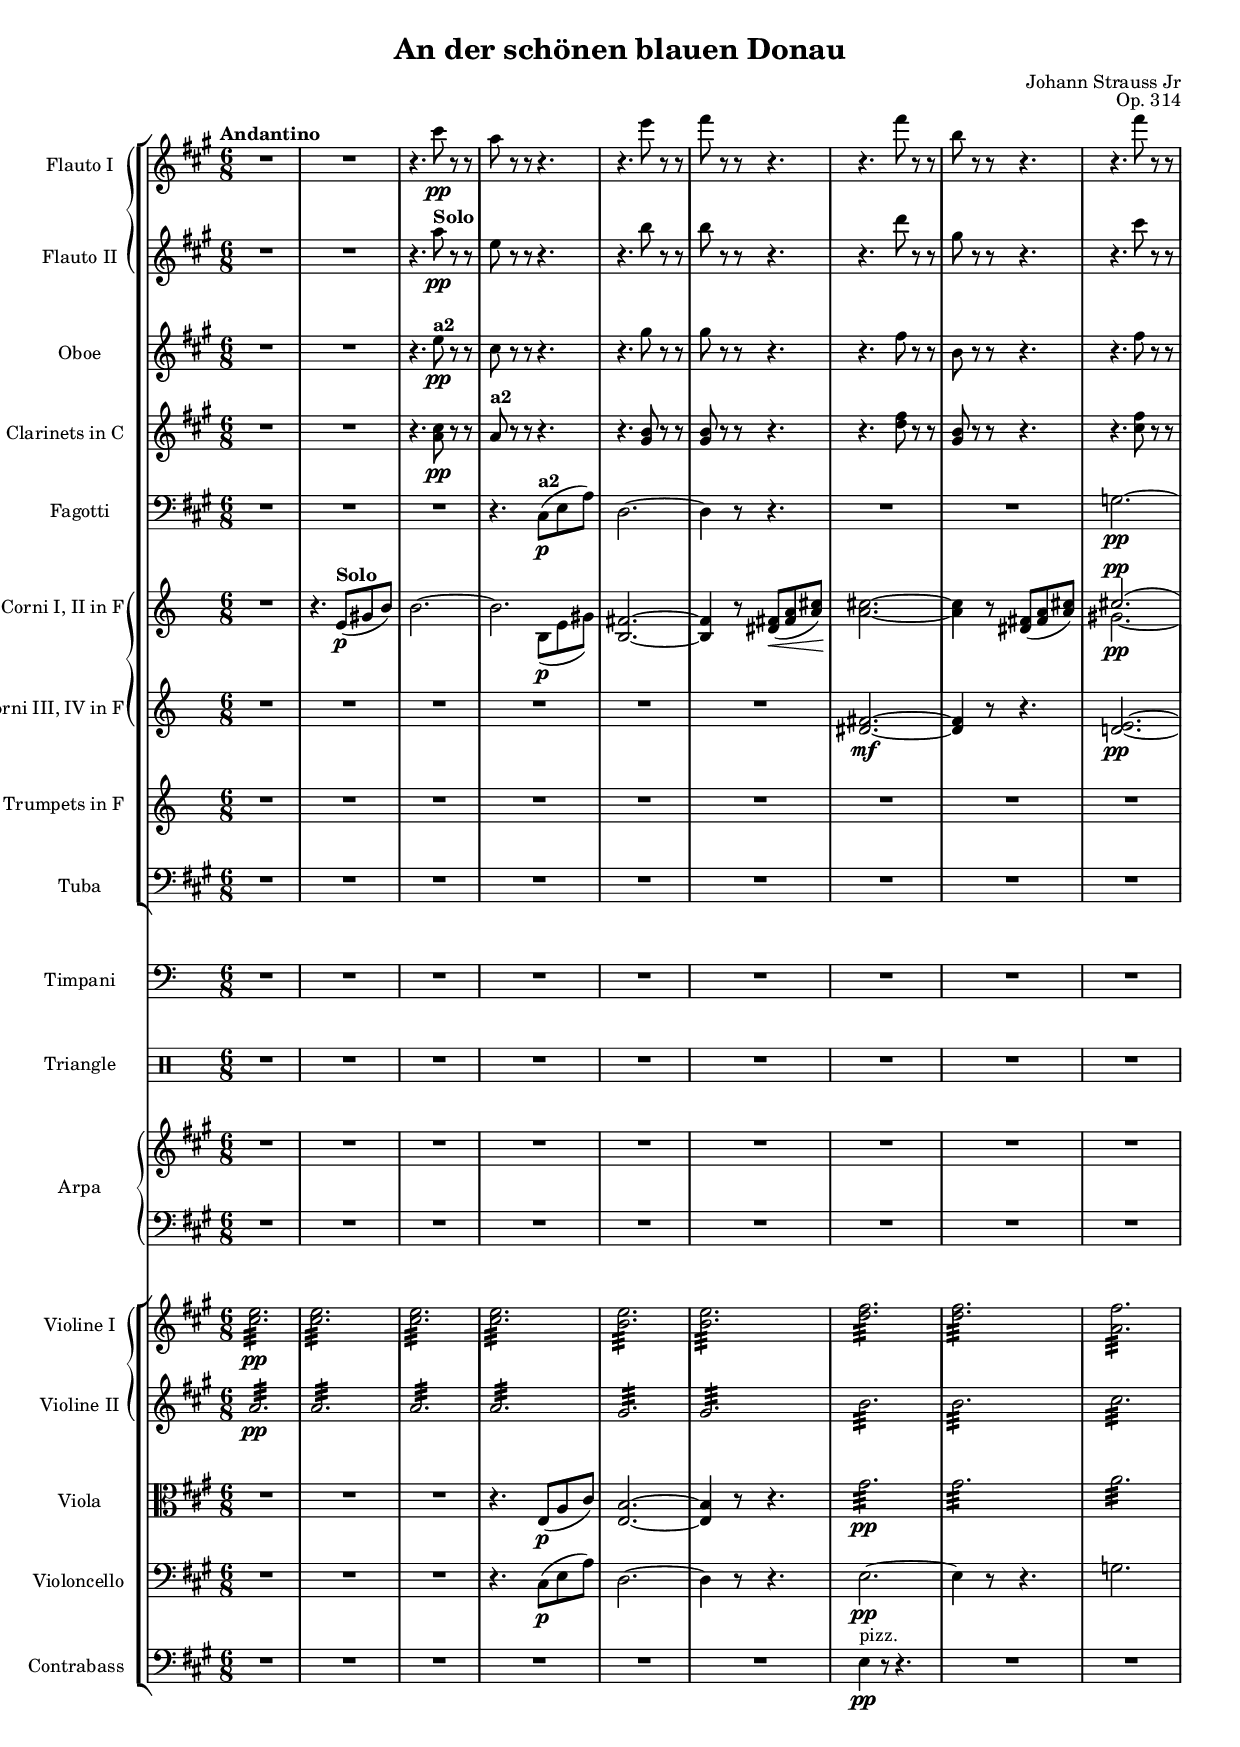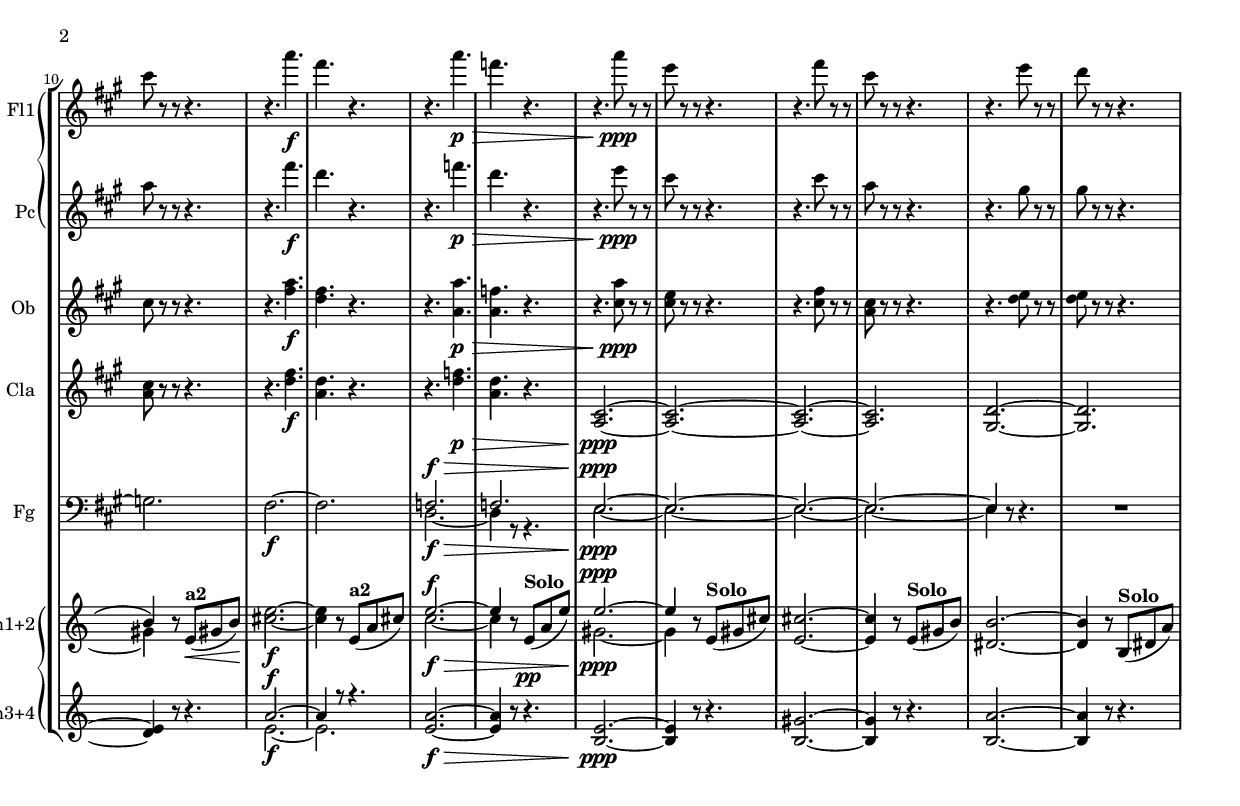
\version "2.22.0"

\language "italiano"

flautoI_intro = \relative do'''
{
    \key la \major
    \time 6/8
    \tempo "Andantino"
    
    R2. * 2 |
    r4. dod8-\pp r r |
    la r r r4. |
    r mi'8 r r |
    fad r r r4. |
    r fad8 r r |
    si, r r r4. |
    r fad'8 r r |
    dod r r r4. |
    r la'-\f |
    fad r |
    r la-\p-\> |
    fa r |
    r la8-\ppp r r |
    mi r r r4. |
    r fad8 r r |
    dod r r r4. |
    r mi8 r r |
    re r r r4. |
}

flautoII_intro = \relative do'''
{
    \key la \major
    \time 6/8
    \tempo "Andantino"
    
    R2. * 2 |
    r4. la8-\pp r r |
    mi r r r4. |
    r si'8 r r |
    si r r r4. |
    r re8 r r |
    sold, r r r4. |
    r dod8 r r |
    la r r r4. |
    r fad'-\f |
    re r |
    r fa-\p-\> |
    re r |
    r mi8-\ppp r r |
    dod r r r4. |
    r dod8 r r |
    la r r r4. |
    r sold8 r r |
    sold r r r4. |
}

piccolo_intro = \relative do'''
{
    \key la \major
    \time 6/8
    \tempo "Andantino"
    
    R2. * 20 |

}

\language "italiano"

oboeI_intro = \relative do''
{
    \key la \major
    \time 6/8
    \tempo "Andantino"
    
    R2. * 2 |
    r4. mi8-\pp r r |
    dod r r r4. |
    r sold'8 r r |
    sold r r r4. |
    r fad8 r r |
    si, r r r4. |
    r fad'8 r r |
    dod8 r r r4. |
    r la'-\f |
    fad r |
    r la-\p-\> |
    fa r |
    r la8-\ppp r r |
    mi r r r4. |
    r fad8 r r |
    dod r r r4. |
    r mi8 r r |
    mi r r r4. |
}

oboeII_intro = \relative do''
{
    \key la \major
    \time 6/8
    \tempo "Andantino"
    
    R2. * 2 |
    r4. mi8-\pp r r |
    dod r r r4. |
    r sold'8 r r |
    sold r r r4. |
    r fad8 r r |
    si, r r r4. |
    r fad'8 r r |
    dod r r r4. |
    r fad-\f |
    re r |
    r la-\p-\> |
    la r |
    r dod8-\ppp r r |
    dod r r r4. |
    r dod8 r r |
    la r r r4. |
    r re8 r r |
    re r r r4. |
}

\language "italiano"

clarinetI_intro = \relative do''
{
    \key la \major
    \time 6/8
    \tempo "Andantino"
    
    R2. * 2 |
    r4. dod8-\pp r r |
    la r r r4. |
    r si8 r r |
    si r r r4. |
    r fad'8 r r |
    si, r r r4. |
    r fad'8 r r |
    dod r r r4. |
    r fad-\f |
    re r |
    r fa-\p-\> |
    re r |
    dod,2.-\ppp ~ |
    dod ~ |
    dod ~ |
    dod |
    re ~ |
    re |
}

clarinetII_intro = \relative do''
{
    \key la \major
    \time 6/8
    \tempo "Andantino"
    
    R2. * 2 |
    r4. la8-\pp r r |
    la r r r4. |
    r sold8 r r |
    sold r r r4. |
    r re'8 r r |
    sold, r r r4. |
    r dod8 r r |
    la r r r4. |
    r re-\f |
    la r |
    r re-\p-\> |
    la r |
    la,2.-\ppp ~ |
    la ~ |
    la ~ |
    la |
    sold ~ |
    sold |
}

\language "italiano"

fagottoI_intro = \relative do
{
    \clef bass
    \key la \major
    \time 6/8
    \tempo "Andantino"
    
    R2. * 3 |
    r4. dod8-\p( mi la) |
    re,2. ~ |
    re4 r8 r4. |
    R2. * 2 |
    sol2.-\pp ~ |
    sol |
    fad-\f ~ |
    fad |
    fa-\f-\> |
    fa |
    mi-\ppp ~ |
    mi ~ |
    mi ~ |
    mi ~ |
    mi4 r8 r4. |
    R2. |
}

fagottoII_intro = \relative do
{
    \clef bass
    \key la \major
    \time 6/8
    \tempo "Andantino"
    
    R2. * 3 |
    r4. dod8-\p( mi la) |
    re,2. ~ |
    re4 r8 r4. |
    R2. * 2 |
    sol2.-\pp ~ |
    sol |
    fad-\f ~ |
    fad |
    re-\f-\> ~ |
    re4 r8 r4. |
    mi2.-\ppp ~ |
    mi ~ |
    mi ~ |
    mi ~ |
    mi4 r8 r4. |
    R2. |
}

\language "italiano"

cornoI_intro = \relative do'
{
    \transposition fa
    \time 6/8
    \tempo "Andantino"
    
    R2. |
    r4. mi8-\p( sold si) |
    si2. ~ |
    si |
    fad ~ |
    fad4 r8 fad-\<( la dod) |
    dod2.-\! ~ |
    dod4 r8 fad,( la dod) |
    dod2.-\pp( |
    si4) r8 mi,-\<( sold si) |
    mi2.-\f ~ |
    mi4 r8 mi,( la dod) |
    mi2.-\f ~ |
    mi4 r8 mi,-\pp( la mi') |
    mi2.-\ppp ~ |
    mi4 r8 mi,( sold dod) |
    dod2. ~ |
    dod4 r8 mi,( sold si) |
    si2. ~ |
    si4 r8 si,( red la') |
}

cornoII_intro = \relative do'
{
    \transposition fa
    \time 6/8
    \tempo "Andantino"
    
    R2. * 3 |
    r4. si8-\p( mi sold) |
    si,2. ~ |
    si4 r8 red-\<( fad la) |
    la2.-\! ~ |
    la4 r8 red,( fad la) |
    sold2.-\pp ~ | 
    sold4 r8 mi-\<( sold si) |
    dod2.-\f ~ |
    dod4 r8 mi,( la dod) |
    do2.-\f-\> ~ |
    do4 r8 r4. |
    sold2.-\ppp ~ |
    sold4 r8 r4. |
    mi2. ~ |
    mi4 r8 r4. |
    red2. ~ |
    red4 r8 r4. |
}

cornoIII_intro = \relative do'
{
    \transposition fa
    \time 6/8
    \tempo "Andantino"
    
    R2. * 6 |
    fad2.-\mf ~ |
    fad4 r8 r4. |
    mi2.-\pp ~ |
    mi4 r8 r4. |
    la2.-\f ~ |
    la4 r8 r4. |
    la2.-\f-\> ~ |
    la4 r8 r4. |
    mi2.-\ppp ~ |
    mi4 r8 r4. |
    sold2. ~ |
    sold4 r8 r4. |
    la2. ~ |
    la4 r8 r4. |
}

cornoIV_intro = \relative do'
{
    \transposition fa
    \time 6/8
    \tempo "Andantino"
    
    R2. * 6 |
    red2.-\mf ~ |
    red4 r8 r4. |
    re!2.-\pp ~ |
    re4 r8 r4. |
    mi2.-\f ~ |
    mi |
    mi-\f-\> ~ |
    mi4 r8 r4. |
    si2.-\ppp ~ |
    si4 r8 r4. |
    si2. ~ |
    si4 r8 r4. |
    si2. ~ |
    si4 r8 r4. |
}

\language "italiano"

trumpetI_intro = \relative do'
{
    \transposition fa
    \time 6/8
    \tempo "Andantino"
    
    R2. * 9 |
}

trumpetII_intro = \relative do'
{
    \transposition fa
    \time 6/8
    \tempo "Andantino"
    
    R2. * 9 |
}

\language "italiano"

tuba_intro = \relative do
{
    \clef bass
    \key la \major
    \time 6/8
    \tempo "Andantino"
    
    R2. * 9 |
}

\language "italiano"

timpani_intro = \relative do
{
    \clef bass
    \time 6/8
    \tempo "Andantino"
    
    R2. * 9 |
}

triangle_intro = \relative do'
{
    \time 6/8
    \tempo "Andantino"
    
    R2. * 9 |
}

drum_intro = \relative do'
{
    \time 6/8
    \tempo "Andantino"
}

bass_drum_intro = \relative do'
{
    \time 6/8
    \tempo "Andantino"
}

\language "italiano"

harp_right_intro = \relative do''
{
    \key la \major
    \time 6/8
    \tempo "Andantino"
    
    R2. * 9 |
}

harp_left_intro = \relative do'
{
    \clef bass
    \key la \major
    \time 6/8
    
    R2. * 9 |
}

\language "italiano"

violinI_intro = \relative do''
{
    \key la \major
    \time 6/8
    \tempo "Andantino"
    
    <dod mi>2.:32-\pp |
    <dod mi>:32 |
    <dod mi>:32 |
    <dod mi>:32 |
    <si mi>:32 |
    <si mi>:32 |
    <re fad>:32 |
    <re fad>:32 |
    <la fad'>:32 |
}

violinII_intro = \relative do''
{
    \key la \major
    \time 6/8
    \tempo "Andantino"
    
    la2.:32-\pp |    
    la:32 |
    la:32 |
    la:32 |
    sold:32 |
    sold:32 |
    si:32 |
    si:32 |
    dod:32 |
}

\language "italiano"

viola_intro = \relative do
{
    \clef alto
    \key la \major
    \time 6/8
    \tempo "Andantino"
    
    R2. * 3 |
    r4. mi8-\p( la dod) |
    <mi, si'>2. ~ |
    <mi si'>4 r8 r4. |
    sold'2.:32-\pp |
    sold:32 |
    la:32 |
}

\language "italiano"

cello_intro = \relative do
{
    \clef bass
    \key la \major
    \time 6/8
    \tempo "Andantino"
    
    R2. * 3 |
    r4. dod8-\p( mi la) |
    re,2. ~ |
    re4 r8 r4. |
    mi2.-\pp ~ |
    mi4 r8 r4. |
    sol2. 
}

\language "italiano"

bass_intro = \relative do
{
    \clef bass
    \key la \major
    \time 6/8
    \tempo "Andantino"
    
    R2. * 6 |
    mi4-\pp^\markup { "pizz." } r8 r4. |
    R2. * 2 |
}


#(set-global-staff-size 16)

\header
{
    title = "An der schönen blauen Donau"
    composer = "Johann Strauss Jr"
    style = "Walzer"
    opus = "Op. 314"
}

\score
{
    <<
        \new StaffGroup
        <<
            \new GrandStaff
            <<
                \new Staff
                {
                    \set Staff.instrumentName = "Flauto I"
                    \set Staff.shortInstrumentName = "Fl1"
                    \flautoI_intro
                }
                \new Staff
                {
                    \set Staff.instrumentName = "Flauto II"
                    \set Staff.shortInstrumentName = "Pc"
                    \partCombine
                    \flautoII_intro
                    \piccolo_intro
                }
            >>
            \new Staff
            {
                \set Staff.instrumentName = "Oboe"
                \set Staff.shortInstrumentName = "Ob"
                \partCombine
                \oboeI_intro
                \oboeII_intro
            }
            \new Staff
            {
                \set Staff.instrumentName = "Clarinets in C"
                \set Staff.shortInstrumentName = "Cla"
                \partCombine
                \clarinetI_intro
                \clarinetII_intro
            }
            \new Staff
            {
                \set Staff.instrumentName = "Fagotti"
                \set Staff.shortInstrumentName = "Fg"
                \partCombine
                \fagottoI_intro
                \fagottoII_intro
            }
            \new GrandStaff
            <<
                \new Staff
                {
                    \set Staff.instrumentName = "Corni I, II in F"
                    \set Staff.shortInstrumentName = "Crn1+2"
                    \partCombine
                    \cornoI_intro
                    \cornoII_intro
                }
                \new Staff
                {
                    \set Staff.instrumentName = "Corni III, IV in F"
                    \set Staff.shortInstrumentName = "Crn3+4"
                    \partCombine
                    \cornoIII_intro
                    \cornoIV_intro
                }
            >>
            \new Staff
            {
                \set Staff.instrumentName = "Trumpets in F"
                \set Staff.shortInstrumentName = "Trp"
                \partCombine
                \trumpetI_intro
                \trumpetII_intro
            }
            \new Staff
            {
                \set Staff.instrumentName = "Tuba"
                \set Staff.shortInstrumentName = "Tb"
                \tuba_intro
            }
        >>
        \new Staff
        {
            \set Staff.instrumentName = "Timpani"
            \set Staff.shortInstrumentName = "Tp"
            \timpani_intro
        }
        \new DrumStaff
        {
            \set DrumStaff.instrumentName = "Triangle"
            \set DrumStaff.shortInstrumentName = "Trg"
            \triangle_intro
        }
%         \new DrumStaff
%         {
%             \set DrumStaff.instrumentName = "Rullante"
%             \set DrumStaff.shortInstrumentName = "Rl"
%             \drum_intro
%         }
        \new PianoStaff
        <<
            \set PianoStaff.instrumentName = "Arpa"
            \set PianoStaff.shortInstrumentName = "Arp"
            \new Staff
            {
                \harp_right_intro
            }
            \new Staff
            {
                \harp_left_intro
            }
        >>
        \new StaffGroup
        <<
            \new GrandStaff
            <<
                \new Staff
                {
                    \set Staff.instrumentName = "Violine I"
                    \set Staff.shortInstrumentName = "Vl1"
                    \violinI_intro
                }
                \new Staff
                {
                    \set Staff.instrumentName = "Violine II"
                    \set Staff.shortInstrumentName = "Vl2"
                    \violinII_intro
                }
            >>
            \new Staff
            {
                \set Staff.instrumentName = "Viola"
                \set Staff.shortInstrumentName = "Vla"
                \viola_intro
            }
            \new Staff
            {
                \set Staff.instrumentName = "Violoncello"
                \set Staff.shortInstrumentName = "Vlc"
                \cello_intro
            }
            \new Staff
            {
                \set Staff.instrumentName = "Contrabass"
                \set Staff.shortInstrumentName = "Cba"
                \bass_intro
            }
        >>
    >>
}